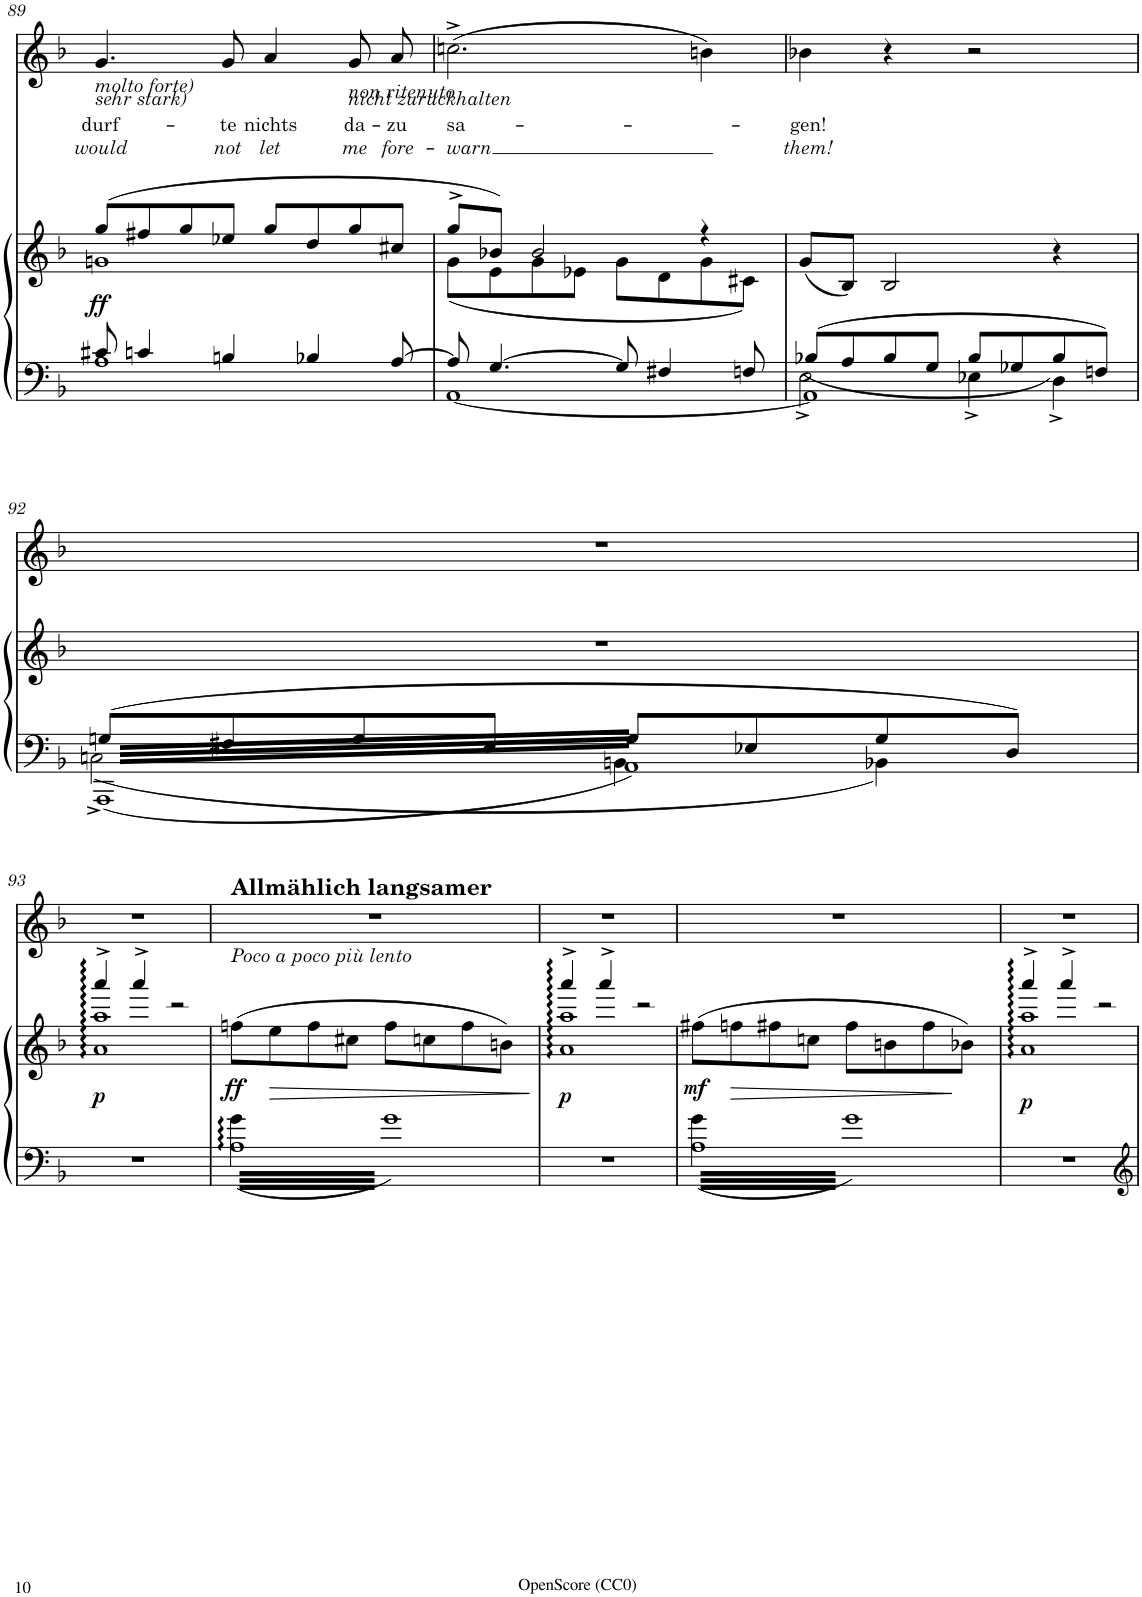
**kern	**kern	**dynam	**kern	**text	**text
*part2	*part2	*part2	*part1	*part1	*part1
*staff3	*staff2	*staff2/3	*staff1	*staff1	*staff1
*I"Piano	*	*	*I"Voice	*	*
*I'Pno	*	*	*	*	*
!!LO:PB:g=z
*clefF4	*clefG2	*	*clefG2	*	*
*k[b-]	*k[b-]	*	*k[b-]	*	*
*M4/4	*M4/4	*	*M4/4	*	*
=89	=89	=89	=89	=89	=89
*^	*^	*	*	*	*
!	!	!	!	!	!LO:TX:b:i:t=sehr stark)	!	!
!	!	!	!	!	!LO:TX:b:i:t=molto forte)	!	!
!	!	!	!	!LO:DY:b	!	!LO:LY:b	!LO:LY:b
8c#X/	1A	(8gg/L	1gn	ff	4.g/	-durf-	would
4cn/	.	8ff#X/	.	.	.	.	.
.	.	8gg/	.	.	.	.	.
!	!	!	!	!	!	!LO:LY:b	!LO:LY:b
4Bn/	.	8ee-X/J	.	.	8g/	-te	not
!	!	!	!	!	!	!LO:LY:b	!LO:LY:b
.	.	8gg/L	.	.	4a/	nichts	let
4B-X/	.	8dd/	.	.	.	.	.
!	!	!	!	!	!LO:TX:b:i:t=nicht zurückhalten	!	!
!	!	!	!	!	!LO:TX:b:i:t=non ritenuto	!	!
!	!	!	!	!	!	!LO:LY:b	!LO:LY:b
.	.	8gg/	.	.	8g/L	da-	me
!	!	!	!	!	!	!LO:LY:b	!LO:LY:b
[8A/	.	8cc#X/J	.	.	8a/J	-zu	fore-
=90	=90	=90	=90	=90	=90	=90	=90
!	!	!	!	!	!	!LO:LY:b	!LO:LY:b
8A/]	[1AA	8gg^/L	(8g\L	.	(2.ccn^\	sa-	-warn
[4.G/	.	8b-X/J)	8e\	.	.	.	.
.	.	2b-/	8g\	.	.	.	.
.	.	.	8e-X\J	.	.	.	.
8G/]	.	.	8g\L	.	.	.	.
4F#X/	.	.	8d\	.	.	.	.
.	.	4r	8g\	.	4bn\)	.	.
8Fn/	.	.	8c#X\J)	.	.	.	.
=91	=91	=91	=91	=91	=91	=91	=91
*	*^	*	*	*	*	*	*
!	!	!	!	!	!	!	!LO:LY:b	!LO:LY:b
*	*	*	*v	*v	*	*	*	*
8B-X/L	2E^\	1AA]	(8g/L	.	4b-X\	-gen!	them!
8A/	.	.	8B-/J)	.	.	.	.
8B-/	.	.	2B-/	.	4r	.	.
8G/J	.	.	.	.	.	.	.
8B-/L	4E-X^\	.	.	.	2r	.	.
8G-X/	.	.	.	.	.	.	.
8B-/	4D^\	.	4r	.	.	.	.
8Fn/J	.	.	.	.	.	.	.
!!LO:LB:g=z
=92	=92	=92	=92	=92	=92	=92	=92
8Gn/L	2Cn^\	2AAA	1r	.	1r	.	.
8F#X/	.	.	.	.	.	.	.
8G/	.	.	.	.	.	.	.
8E/J	.	.	.	.	.	.	.
8G/L	4BBn\	2AA	.	.	.	.	.
8E-X/	.	.	.	.	.	.	.
8G/	4BB-X\	.	.	.	.	.	.
8D/J	.	.	.	.	.	.	.
*v	*v	*v	*	*	*	*	*
!!LO:LB:g=z
=93	=93	=93	=93	=93	=93
*	*^	*	*	*	*
!	!	!	!LO:DY:b	!	!	!
1r	4aaa^/	1a 1aa	p	1r	.	.
.	4aaa^/	.	.	.	.	.
.	2r	.	.	.	.	.
*	*v	*v	*	*	*	*
=94	=94	=94	=94	=94	=94
*^	*	*	*	*	*
!	!	!	!	!LO:TX:a:B:t=Allmählich langsamer	!	!
!	!	!	!	!LO:TX:b:i:t=Poco a poco più lento	!	!
!	!	!	!LO:DY:b	!	!	!
4g\	2A	(>8ffn\L	ff	1r	.	.
!	!	!	!LO:HP:b	!	!	!
.	.	8ee\	>	.	.	.
2.ryy	.	8ff\	.	.	.	.
.	.	8cc#X\J	.	.	.	.
.	2g	8ff\L	.	.	.	.
.	.	8ccn\	.	.	.	.
.	.	8ff\	.	.	.	.
.	.	8bn\J)	.	.	.	.
*v	*v	*	*	*	*	*
=95	=95	=95	=95	=95	=95
*	*^	*	*	*	*
!	!	!	!LO:DY:b	!	!	!
1r	4aaa^/	1a 1aa	p	1r	.	.
.	4aaa^/	.	.	.	.	.
.	2r	.	.	.	.	.
*	*v	*v	*	*	*	*
=96	=96	=96	=96	=96	=96
*^	*	*	*	*	*
!	!	!	!LO:DY:b	!	!	!
4g\	2A	(>8ff#X\L	mf	1r	.	.
.	.	8ffn\	.	.	.	.
2.ryy	.	8ff#X\	.	.	.	.
.	.	8ccn\J	.	.	.	.
.	2g	8ff#\L	.	.	.	.
.	.	8bn\	.	.	.	.
.	.	8ff#\	.	.	.	.
.	.	8b-X\J)	]	.	.	.
*v	*v	*	*	*	*	*
=97	=97	=97	=97	=97	=97
*	*^	*	*	*	*
!	!	!	!LO:DY:b	!	!	!
1r	4aaa^/	1a 1aa	p	1r	.	.
.	4aaa^/	.	.	.	.	.
.	2r	.	.	.	.	.
*	*v	*v	*	*	*	*
=	=	=	=	=	=
*-	*-	*-	*-	*-	*-
